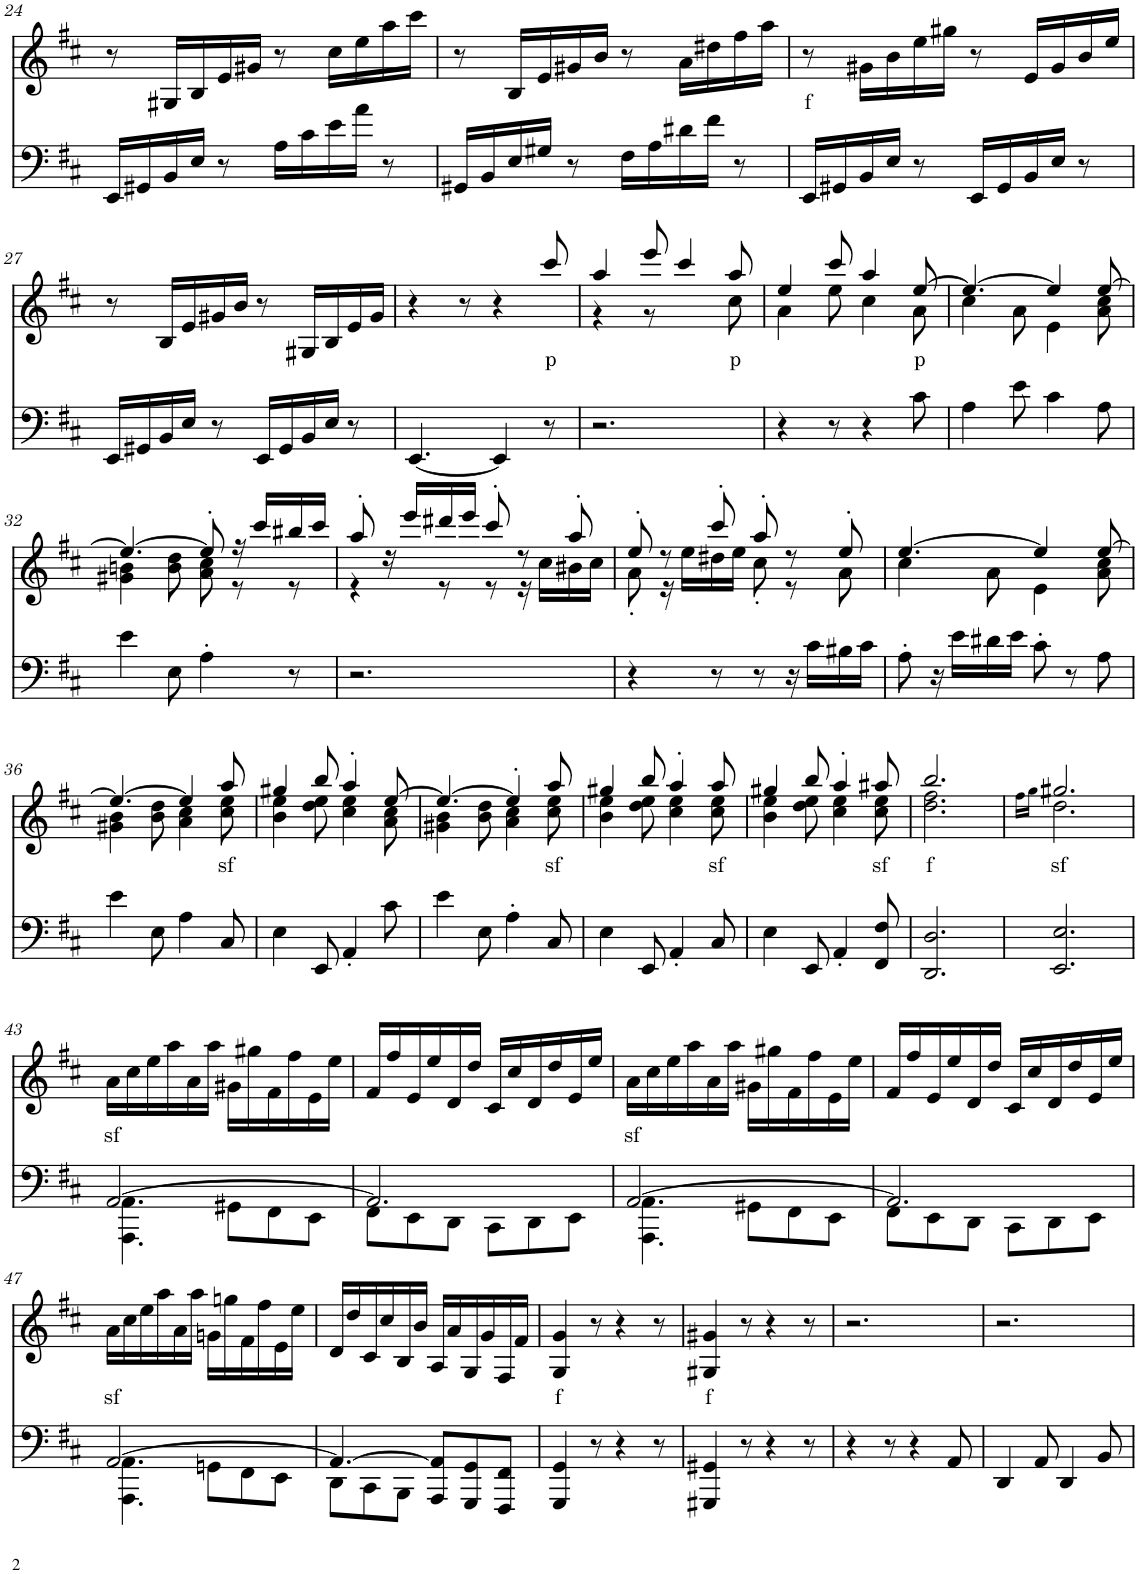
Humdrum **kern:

**kern	**kern	**text
*part2	*part1	*part1
*staff2	*staff1	*staff1
*I"piano	*I"piano	*
*I'Pno	*I'Pno	*
!!LO:PB:g=z
*clefF4	*clefG2	*
*k[f#c#]	*k[f#c#]	*
*D:	*D:	*
*M6/8	*M6/8	*
=24	=24	=24
16EE/LL	8r	.
16GG#X/	.	.
16BB/	16G#X/LL	.
16E/JJ	16B/	.
8r	16e/	.
.	16g#X/JJ	.
16A\LL	8r	.
16c#\	.	.
16e\	16cc#\LL	.
16a\JJ	16ee\	.
8r	16aa\	.
.	16ccc#\JJ	.
=25	=25	=25
16GG#X/LL	8r	.
16BB/	.	.
16E/	16B/LL	.
16G#X/JJ	16e/	.
8r	16g#X/	.
.	16b/JJ	.
16F#\LL	8r	.
16A\	.	.
16d#X\	16a\LL	.
16f#\JJ	16dd#X\	.
8r	16ff#\	.
.	16aa\JJ	.
=26	=26	=26
!	!	!LO:LY:b
16EE/LL	8r	f
16GG#X/	.	.
16BB/	16g#X\LL	.
16E/JJ	16b\	.
8r	16ee\	.
.	16gg#X\JJ	.
16EE/LL	8r	.
16GG#/	.	.
16BB/	16e/LL	.
16E/JJ	16g#/	.
8r	16b/	.
.	16ee/JJ	.
!!LO:LB:g=z
=27	=27	=27
16EE/LL	8r	.
16GG#X/	.	.
16BB/	16B/LL	.
16E/JJ	16e/	.
8r	16g#X/	.
.	16b/JJ	.
16EE/LL	8r	.
16GG#/	.	.
16BB/	16G#X/LL	.
16E/JJ	16B/	.
8r	16e/	.
.	16g#/JJ	.
=28	=28	=28
[4.EE/	4r	.
.	8r	.
4EE/]	4r	.
!	!	!LO:LY:b
8r	8ccc#/	p
=29	=29	=29
*	*^	*
2.r	4aa/	4r	.
.	8eee/	8r	.
.	4ccc#/	4ryy	.
!	!	!	!LO:LY:b
.	8aa/	8cc#\	p
=30	=30	=30	=30
4r	4ee/	4a\	.
8r	8ccc#/	8ee\	.
4r	4aa/	4cc#\	.
!	!	!	!LO:LY:b
8c#\	[8ee/	8a\	p
=31	=31	=31	=31
4A\	4.ee/_	4cc#\	.
8e\	.	8a\	.
4c#\	4ee/]	4e\	.
8A\	[8ee/	8a\ 8cc#\	.
!!LO:LB:g=z	!!
=32	=32	=32	=32
4e\	4.ee/_	4g#X\ 4bn\	.
8E\	.	8b\ 8dd\	.
4A'\	8ee'/]	8a\ 8cc#\	.
.	16r	8r	.
.	16ccc#/LL	.	.
8r	16bb#X/	8r	.
.	16ccc#/JJ	.	.
=33	=33	=33	=33
2.r	8aa'/	4r	.
.	16r	.	.
.	16eee/LL	.	.
.	16ddd#X/	8r	.
.	16eee/JJ	.	.
.	8ccc#'/	8r	.
.	8r	16r	.
.	.	16cc#\LL	.
.	8aa'/	16b#X\	.
.	.	16cc#\JJ	.
=34	=34	=34	=34
4r	8ee'/	8a'\	.
.	8r	16r	.
.	.	16ee\LL	.
8r	8ccc#'/	16dd#X\	.
.	.	16ee\JJ	.
8r	8aa'/	8cc#'\	.
16r	8r	8r	.
16c#\LL	.	.	.
16B#X\	8ee'/	8a\	.
16c#\JJ	.	.	.
=35	=35	=35	=35
8A'\	[4.ee/	4cc#\	.
16r	.	.	.
16e\LL	.	.	.
16d#X\	.	8a\	.
16e\JJ	.	.	.
8c#'\	4ee/]	4e\	.
8r	.	.	.
8A\	[8ee/	8a\ 8cc#\	.
!!LO:LB:g=z	!!
=36	=36	=36	=36
4e\	4.ee/_	4g#X\ 4b\	.
8E\	.	8b\ 8dd\	.
4A\	4ee/]	4a\ 4cc#\	.
!	!	!	!LO:LY:b
8C#/	8aa/	8cc#\ 8ee\	sf
=37	=37	=37	=37
4E\	4gg#X/	4b\ 4ee\	.
8EE/	8bb/	8dd\ 8ee\	.
4AA'/	4aa'/	4cc#\ 4ee\	.
8c#\	[8ee/	8a\ 8cc#\	.
=38	=38	=38	=38
4e\	4.ee/_	4g#X\ 4b\	.
8E\	.	8b\ 8dd\	.
4A'\	4ee'/]	4a\ 4cc#\	.
!	!	!	!LO:LY:b
8C#/	8aa/	8cc#\ 8ee\	sf
=39	=39	=39	=39
4E\	4gg#X/	4b\ 4ee\	.
8EE/	8bb/	8dd\ 8ee\	.
4AA'/	4aa'/	4cc#\ 4ee\	.
!	!	!	!LO:LY:b
8C#/	8aa/	8cc#\ 8ee\	sf
=40	=40	=40	=40
4E\	4gg#X/	4b\ 4ee\	.
8EE/	8bb/	8dd\ 8ee\	.
4AA'/	4aa'/	4cc#\ 4ee\	.
!	!	!	!LO:LY:b
8FF#/ 8F#/	8aa#X/	8cc#\ 8ee\	sf
=41	=41	=41	=41
!	!	!	!LO:LY:b
2.DD/ 2.D/	2.bb/	2.dd\ 2.ff#\	f
=42	=42	=42	=42
.	.	16qff#\LL	.
.	.	16qgg#\JJ	.
!	!	!	!LO:LY:b
2.EE/ 2.E/	2.gg#X/	2.dd\	sf
!!LO:LB:g=z
=43	=43	=43	=43
*^	*	*	*
!	!	!	!	!LO:LY:b
*	*	*v	*v	*
[2.AA/	4.AAA\ 4.AA\	16a\LL	sf
.	.	16cc#\	.
.	.	16ee\	.
.	.	16aa\	.
.	.	16a\	.
.	.	16aa\JJ	.
.	8GG#X\L	16g#X\LL	.
.	.	16gg#X\	.
.	8FF#\	16f#\	.
.	.	16ff#\	.
.	8EE\J	16e\	.
.	.	16ee\JJ	.
=44	=44	=44	=44
2.AA/]	8FF#\L	16f#/LL	.
.	.	16ff#/	.
.	8EE\	16e/	.
.	.	16ee/	.
.	8DD\J	16d/	.
.	.	16dd/JJ	.
.	8CC#\L	16c#/LL	.
.	.	16cc#/	.
.	8DD\	16d/	.
.	.	16dd/	.
.	8EE\J	16e/	.
.	.	16ee/JJ	.
=45	=45	=45	=45
!	!	!	!LO:LY:b
[2.AA/	4.AAA\ 4.AA\	16a\LL	sf
.	.	16cc#\	.
.	.	16ee\	.
.	.	16aa\	.
.	.	16a\	.
.	.	16aa\JJ	.
.	8GG#X\L	16g#X\LL	.
.	.	16gg#X\	.
.	8FF#\	16f#\	.
.	.	16ff#\	.
.	8EE\J	16e\	.
.	.	16ee\JJ	.
=46	=46	=46	=46
2.AA/]	8FF#\L	16f#/LL	.
.	.	16ff#/	.
.	8EE\	16e/	.
.	.	16ee/	.
.	8DD\J	16d/	.
.	.	16dd/JJ	.
.	8CC#\L	16c#/LL	.
.	.	16cc#/	.
.	8DD\	16d/	.
.	.	16dd/	.
.	8EE\J	16e/	.
.	.	16ee/JJ	.
!!LO:LB:g=z
=47	=47	=47	=47
!	!	!	!LO:LY:b
[2.AA/	4.AAA\ 4.AA\	16a\LL	sf
.	.	16cc#\	.
.	.	16ee\	.
.	.	16aa\	.
.	.	16a\	.
.	.	16aa\JJ	.
.	8GGn\L	16gn\LL	.
.	.	16ggn\	.
.	8FF#\	16f#\	.
.	.	16ff#\	.
.	8EE\J	16e\	.
.	.	16ee\JJ	.
=48	=48	=48	=48
4.AA/_	8DD\L	16d/LL	.
.	.	16dd/	.
.	8CC#\	16c#/	.
.	.	16cc#/	.
.	8BBB\J	16B/	.
.	.	16b/JJ	.
8AAA/ 8AA/]L	4.ryy	16A/LL	.
.	.	16a/	.
8GGG/ 8GG/	.	16G/	.
.	.	16g/	.
8FFF#/ 8FF#/J	.	16F#/	.
.	.	16f#/JJ	.
*v	*v	*	*
=49	=49	=49
!	!	!LO:LY:b
4GGG/ 4GG/	4G/ 4g/	f
8r	8r	.
4r	4r	.
8r	8r	.
=50	=50	=50
!	!	!LO:LY:b
4GGG#X/ 4GG#X/	4G#X/ 4g#X/	f
8r	8r	.
4r	4r	.
8r	8r	.
=51	=51	=51
4r	2.r	.
8r	.	.
4r	.	.
8AA/	.	.
=52	=52	=52
4DD/	2.r	.
8AA/	.	.
4DD/	.	.
8BB/	.	.
=	=	=
*-	*-	*-
